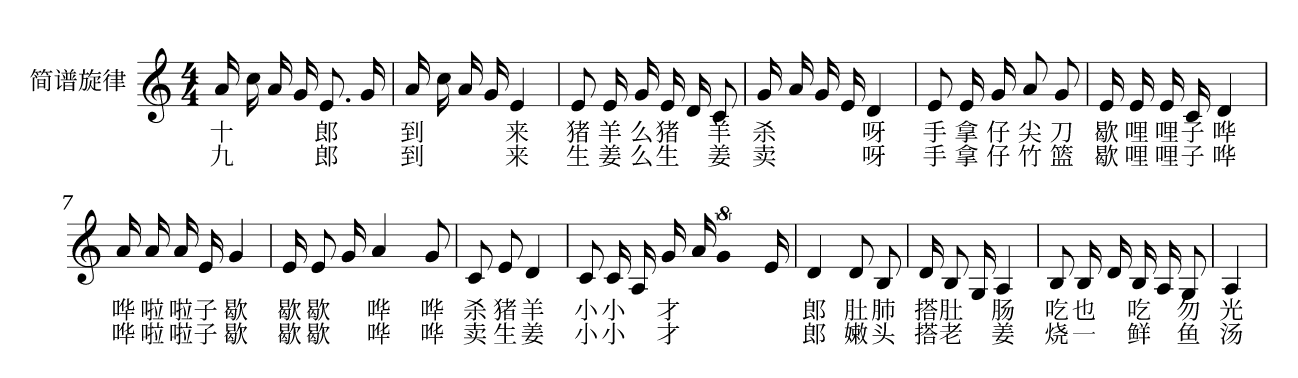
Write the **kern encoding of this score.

**kern	**text	**text
*part1	*part1	*part1
*staff1	*staff1	*staff1
*I"简谱旋律	*	*
*k[]	*	*
*M4/4	*	*
=1	=1	=1
16a	十	九
16cc	.	.
16a	.	.
16g	.	.
8.e	郎	郎
16g	.	.
=2	=2	=2
16a	到	到
16cc	.	.
16a	.	.
16g	.	.
4e	来	来
=3	=3	=3
8e	猪	生
16e	羊	姜
16g	么	么
16e	猪	生
16d	.	.
8c	羊	姜
=4	=4	=4
16g	杀	卖
16a	.	.
16g	.	.
16e	.	.
4d	呀	呀
=5	=5	=5
8e	手	手
16e	拿	拿
16g	仔	仔
8a	尖	竹
8g	刀	篮
=6	=6	=6
16e	歇	歇
16e	哩	哩
16e	哩	哩
16c	子	子
4d	哗	哗
=7	=7	=7
16a	哗	哗
16a	啦	啦
16a	啦	啦
16e	子	子
4g	歇	歇
=8	=8	=8
16e	歇	歇
8e	歇	歇
16g	.	.
!LO:N:vis=4	!	!
4.a	哗	哗
8g	哗	哗
=9	=9	=9
8c	杀	卖
8e	猪	生
4d	羊	姜
=10	=10	=10
8c	小	小
16c	小	小
16A	.	.
16g	才	才
16a	.	.
!LO:N:vis=4	!	!
16%5g	.	.
16e	.	.
=11	=11	=11
4d	郎	郎
8d	肚	嫩
8B	肺	头
=12	=12	=12
16d	搭	搭
8B	肚	老
16G	.	.
4A	肠	姜
=13	=13	=13
8B	吃	烧
16B	也	一
16d	.	.
16B	吃	鲜
16A	.	.
8G	勿	鱼
=14	=14	=14
4A	光	汤
=	=	=
*-	*-	*-
